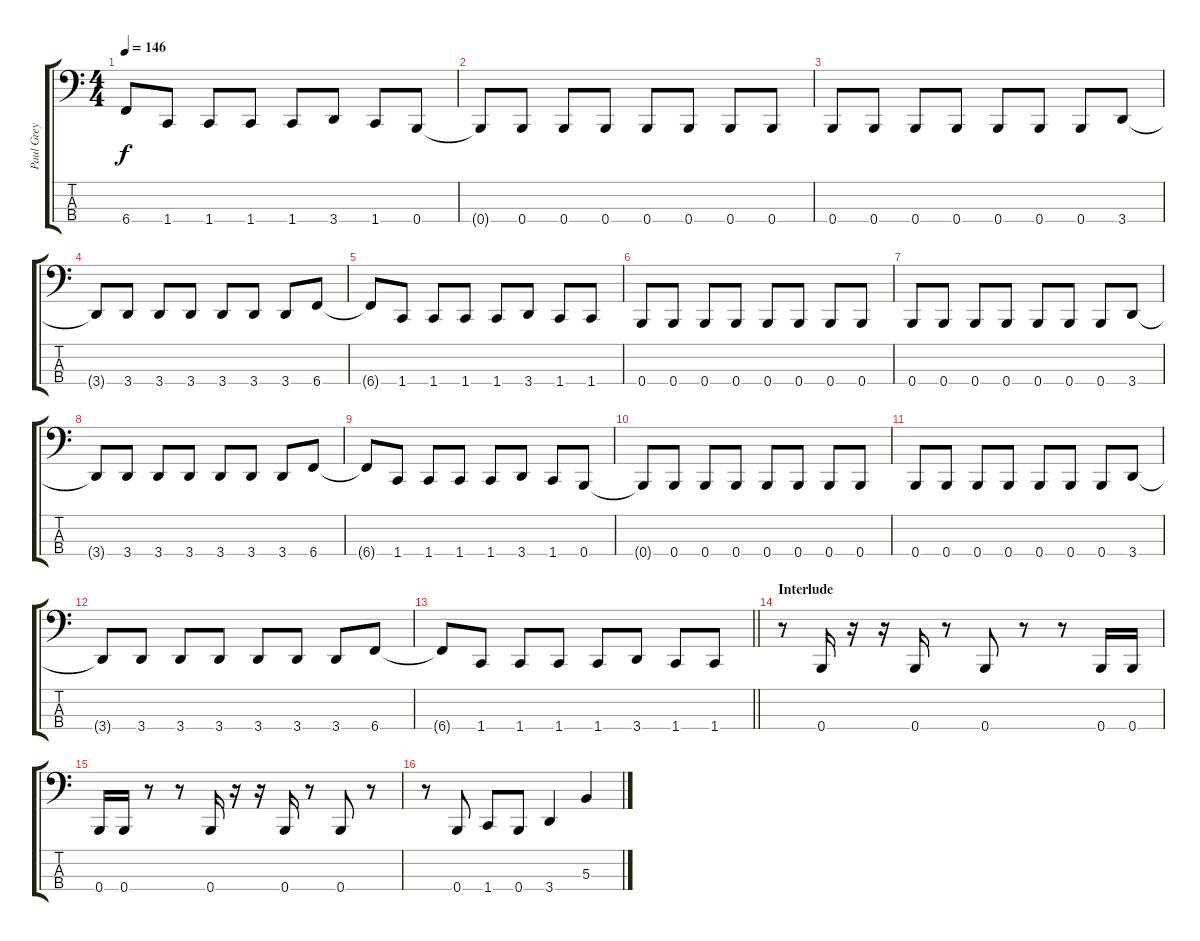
\track ("Paul Grey" "Paul Grey") {instrument electricbasspick}
\staff {score tabs}
\tuning (E2 B1 Gb1 B0) {hide}
\ts (4 4)
\tempo 146
\clef f4
\ks c
6.4{t}.8{dy f} 1.4.8 1.4.8 1.4.8 1.4.8 3.4.8 1.4.8 0.4.8 |
0.4{t}.8 0.4.8 0.4.8 0.4.8 0.4.8 0.4.8 0.4.8 0.4.8 |
0.4.8 0.4.8 0.4.8 0.4.8 0.4.8 0.4.8 0.4.8 3.4.8 |
3.4{t}.8 3.4.8 3.4.8 3.4.8 3.4.8 3.4.8 3.4.8 6.4.8 |
6.4{t}.8 1.4.8 1.4.8 1.4.8 1.4.8 3.4.8 1.4.8 1.4.8 |
0.4.8 0.4.8 0.4.8 0.4.8 0.4.8 0.4.8 0.4.8 0.4.8 |
0.4.8 0.4.8 0.4.8 0.4.8 0.4.8 0.4.8 0.4.8 3.4.8 |
3.4{t}.8 3.4.8 3.4.8 3.4.8 3.4.8 3.4.8 3.4.8 6.4.8 |
6.4{t}.8 1.4.8 1.4.8 1.4.8 1.4.8 3.4.8 1.4.8 0.4.8 |
0.4{t}.8 0.4.8 0.4.8 0.4.8 0.4.8 0.4.8 0.4.8 0.4.8 |
0.4.8 0.4.8 0.4.8 0.4.8 0.4.8 0.4.8 0.4.8 3.4.8 |
3.4{t}.8 3.4.8 3.4.8 3.4.8 3.4.8 3.4.8 3.4.8 6.4.8 |
\barLineRight lightlight
6.4{t}.8 1.4.8 1.4.8 1.4.8 1.4.8 3.4.8 1.4.8 1.4.8 |
\section ("" "Interlude")
r.8 0.4.16 r.16 r.16 0.4.16 r.8 0.4.8 r.8 r.8 0.4.16 0.4.16 |
0.4.16 0.4.16 r.8 r.8 0.4.16 r.16 r.16 0.4.16 r.8 0.4.8 r.8 |
r.8 0.4.8 1.4.8 0.4.8 3.4.4 5.3.4
